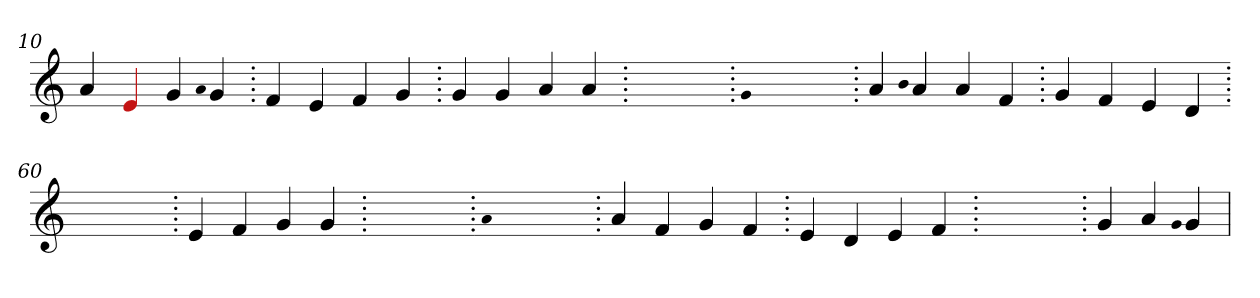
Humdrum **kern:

**kern
*part1
*staff1
*clefG2
=10.
4a
4Re
4g
qqa
4g
=20.
4f
4e
4f
4g
=30.
4g
4g
4a
4a
=40.
1ryy
=40.
qqg
1ryy
=40.
4a
qqb
4a
4a
4f
=50.
4g
4f
4e
4d
=60.
1ryy
=60.
4e
4f
4g
4g
=70.
1ryy
=70.
qqa
1ryy
=70.
4a
4f
4g
4f
=80.
4e
4d
4e
4f
=90.
1ryy
=90.
4g
4a
qqg
4g
=
*-
